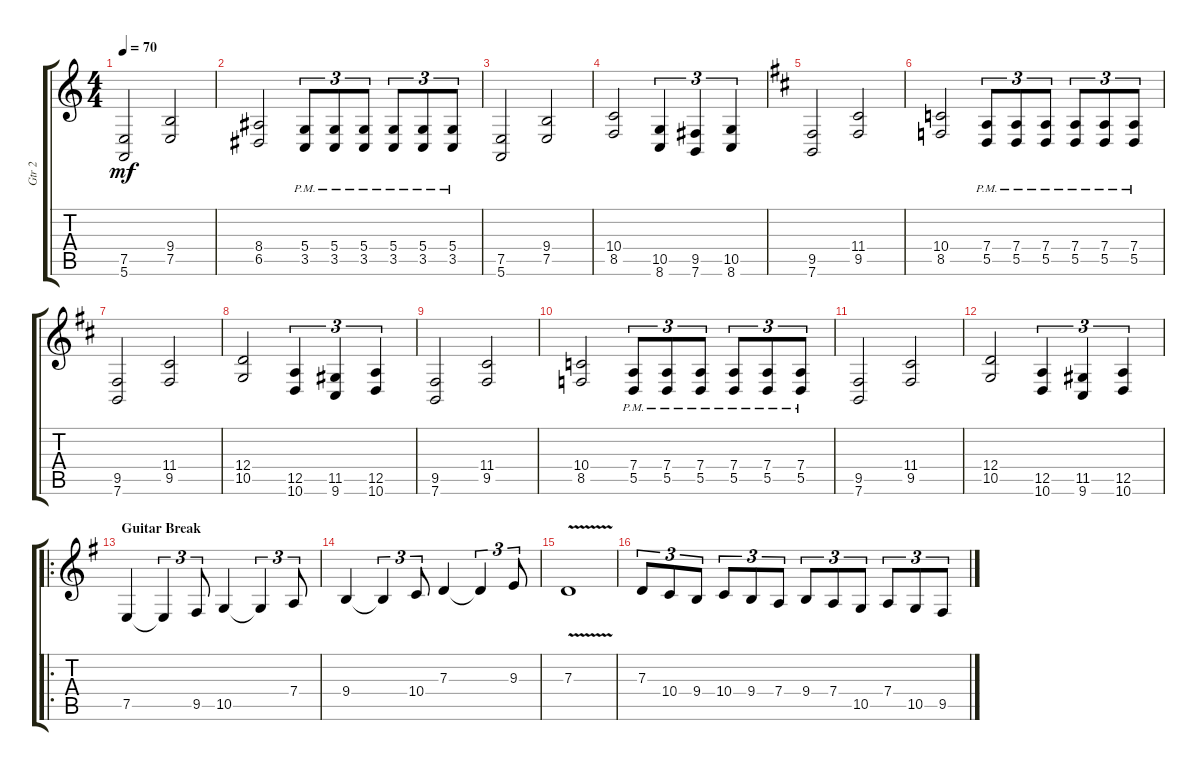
\track ("Gtr 2" "Gtr 2") {instrument acousticgrandpiano}
\staff {score tabs}
\tuning (E4 B3 G3 D3 A2 E2) {hide}
\ts (4 4)
\tempo 70
\clef g2
\ks c
(7.5 5.6).2{dy mf} (9.4 7.5).2 |
(8.4 6.5).2 (5.4{pm} 3.5{pm}).8{tu (3 2)} (5.4{pm} 3.5{pm}).8{tu (3 2)} (5.4{pm} 3.5{pm}).8{tu (3 2)} (5.4{pm} 3.5{pm}).8{tu (3 2)} (5.4{pm} 3.5{pm}).8{tu (3 2)} (5.4{pm} 3.5{pm}).8{tu (3 2)} |
(7.5 5.6).2 (9.4 7.5).2 |
(10.4 8.5).2 (10.5 8.6).4{tu (3 2)} (9.5 7.6).4{tu (3 2)} (10.5 8.6).4{tu (3 2)} |
\ks d
(9.5 7.6).2 (11.4 9.5).2 |
(10.4 8.5).2 (7.4{pm} 5.5{pm}).8{tu (3 2)} (7.4{pm} 5.5{pm}).8{tu (3 2)} (7.4{pm} 5.5{pm}).8{tu (3 2)} (7.4{pm} 5.5{pm}).8{tu (3 2)} (7.4{pm} 5.5{pm}).8{tu (3 2)} (7.4{pm} 5.5{pm}).8{tu (3 2)} |
(9.5 7.6).2 (11.4 9.5).2 |
(12.4 10.5).2 (12.5 10.6).4{tu (3 2)} (11.5 9.6).4{tu (3 2)} (12.5 10.6).4{tu (3 2)} |
(9.5 7.6).2 (11.4 9.5).2 |
(10.4 8.5).2 (7.4{pm} 5.5{pm}).8{tu (3 2)} (7.4{pm} 5.5{pm}).8{tu (3 2)} (7.4{pm} 5.5{pm}).8{tu (3 2)} (7.4{pm} 5.5{pm}).8{tu (3 2)} (7.4{pm} 5.5{pm}).8{tu (3 2)} (7.4{pm} 5.5{pm}).8{tu (3 2)} |
(9.5 7.6).2 (11.4 9.5).2 |
(12.4 10.5).2 (12.5 10.6).4{tu (3 2)} (11.5 9.6).4{tu (3 2)} (12.5 10.6).4{tu (3 2)} |
\ro
\section ("" "Guitar Break")
\ks g
7.5.4 7.5{t}.4{tu (3 2)} 9.5.8{tu (3 2)} 10.5.4 10.5{t}.4{tu (3 2)} 7.4.8{tu (3 2)} |
9.4.4 9.4{t}.4{tu (3 2)} 10.4.8{tu (3 2)} 7.3.4 7.3{t}.4{tu (3 2)} 9.3.8{tu (3 2)} |
7.3{v}.1 |
7.3.8{tu (3 2)} 10.4.8{tu (3 2)} 9.4.8{tu (3 2)} 10.4.8{tu (3 2)} 9.4.8{tu (3 2)} 7.4.8{tu (3 2)} 9.4.8{tu (3 2)} 7.4.8{tu (3 2)} 10.5.8{tu (3 2)} 7.4.8{tu (3 2)} 10.5.8{tu (3 2)} 9.5.8{tu (3 2)}
